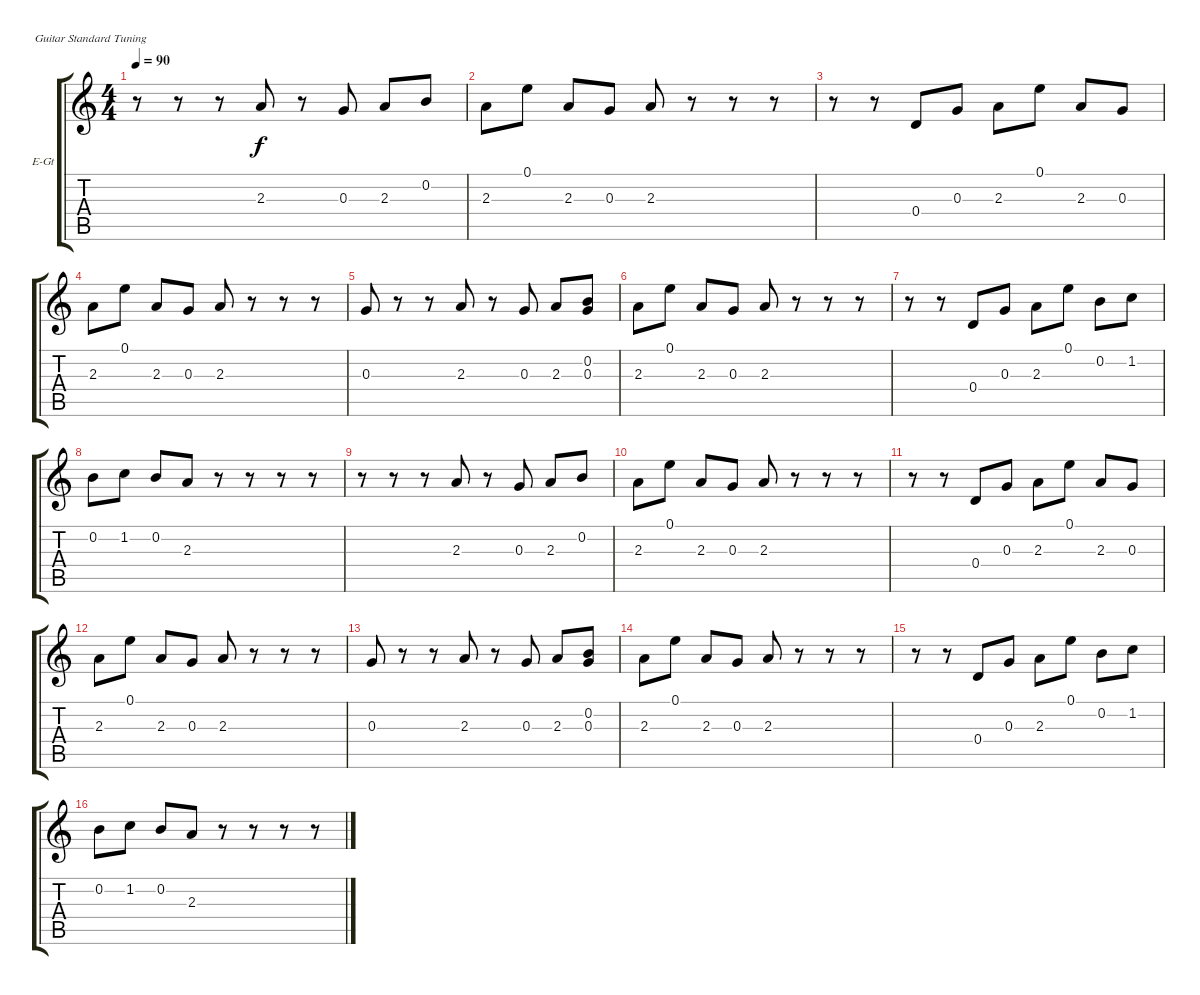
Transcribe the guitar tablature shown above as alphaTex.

\defaultSystemsLayout 4
\bracketExtendMode groupsimilarinstruments
\firstSystemTrackNameOrientation horizontal
\otherSystemsTrackNameOrientation horizontal
\track ("Guitarra 1" "E-Gt") {instrument electricguitarclean}
\staff {score tabs}
\tuning (E4 B3 G3 D3 A2 E2)
\ts (4 4)
\tempo 90
\clef g2
\ks c
r.8{dy f} r.8 r.8 2.3.8 r.8 0.3.8 2.3.8 0.2.8 |
2.3.8 0.1.8 2.3.8 0.3.8 2.3.8 r.8 r.8 r.8 |
r.8 r.8 0.4.8 0.3.8 2.3.8 0.1.8 2.3.8 0.3.8 |
2.3.8 0.1.8 2.3.8 0.3.8 2.3.8 r.8 r.8 r.8 |
0.3.8 r.8 r.8 2.3.8 r.8 0.3.8 2.3.8 (0.2 0.3).8 |
2.3.8 0.1.8 2.3.8 0.3.8 2.3.8 r.8 r.8 r.8 |
r.8 r.8 0.4.8 0.3.8 2.3.8 0.1.8 0.2.8 1.2.8 |
0.2.8 1.2.8 0.2.8 2.3.8 r.8 r.8 r.8 r.8 |
r.8 r.8 r.8 2.3.8 r.8 0.3.8 2.3.8 0.2.8 |
2.3.8 0.1.8 2.3.8 0.3.8 2.3.8 r.8 r.8 r.8 |
r.8 r.8 0.4.8 0.3.8 2.3.8 0.1.8 2.3.8 0.3.8 |
2.3.8 0.1.8 2.3.8 0.3.8 2.3.8 r.8 r.8 r.8 |
0.3.8 r.8 r.8 2.3.8 r.8 0.3.8 2.3.8 (0.2 0.3).8 |
2.3.8 0.1.8 2.3.8 0.3.8 2.3.8 r.8 r.8 r.8 |
r.8 r.8 0.4.8 0.3.8 2.3.8 0.1.8 0.2.8 1.2.8 |
0.2.8 1.2.8 0.2.8 2.3.8 r.8 r.8 r.8 r.8
